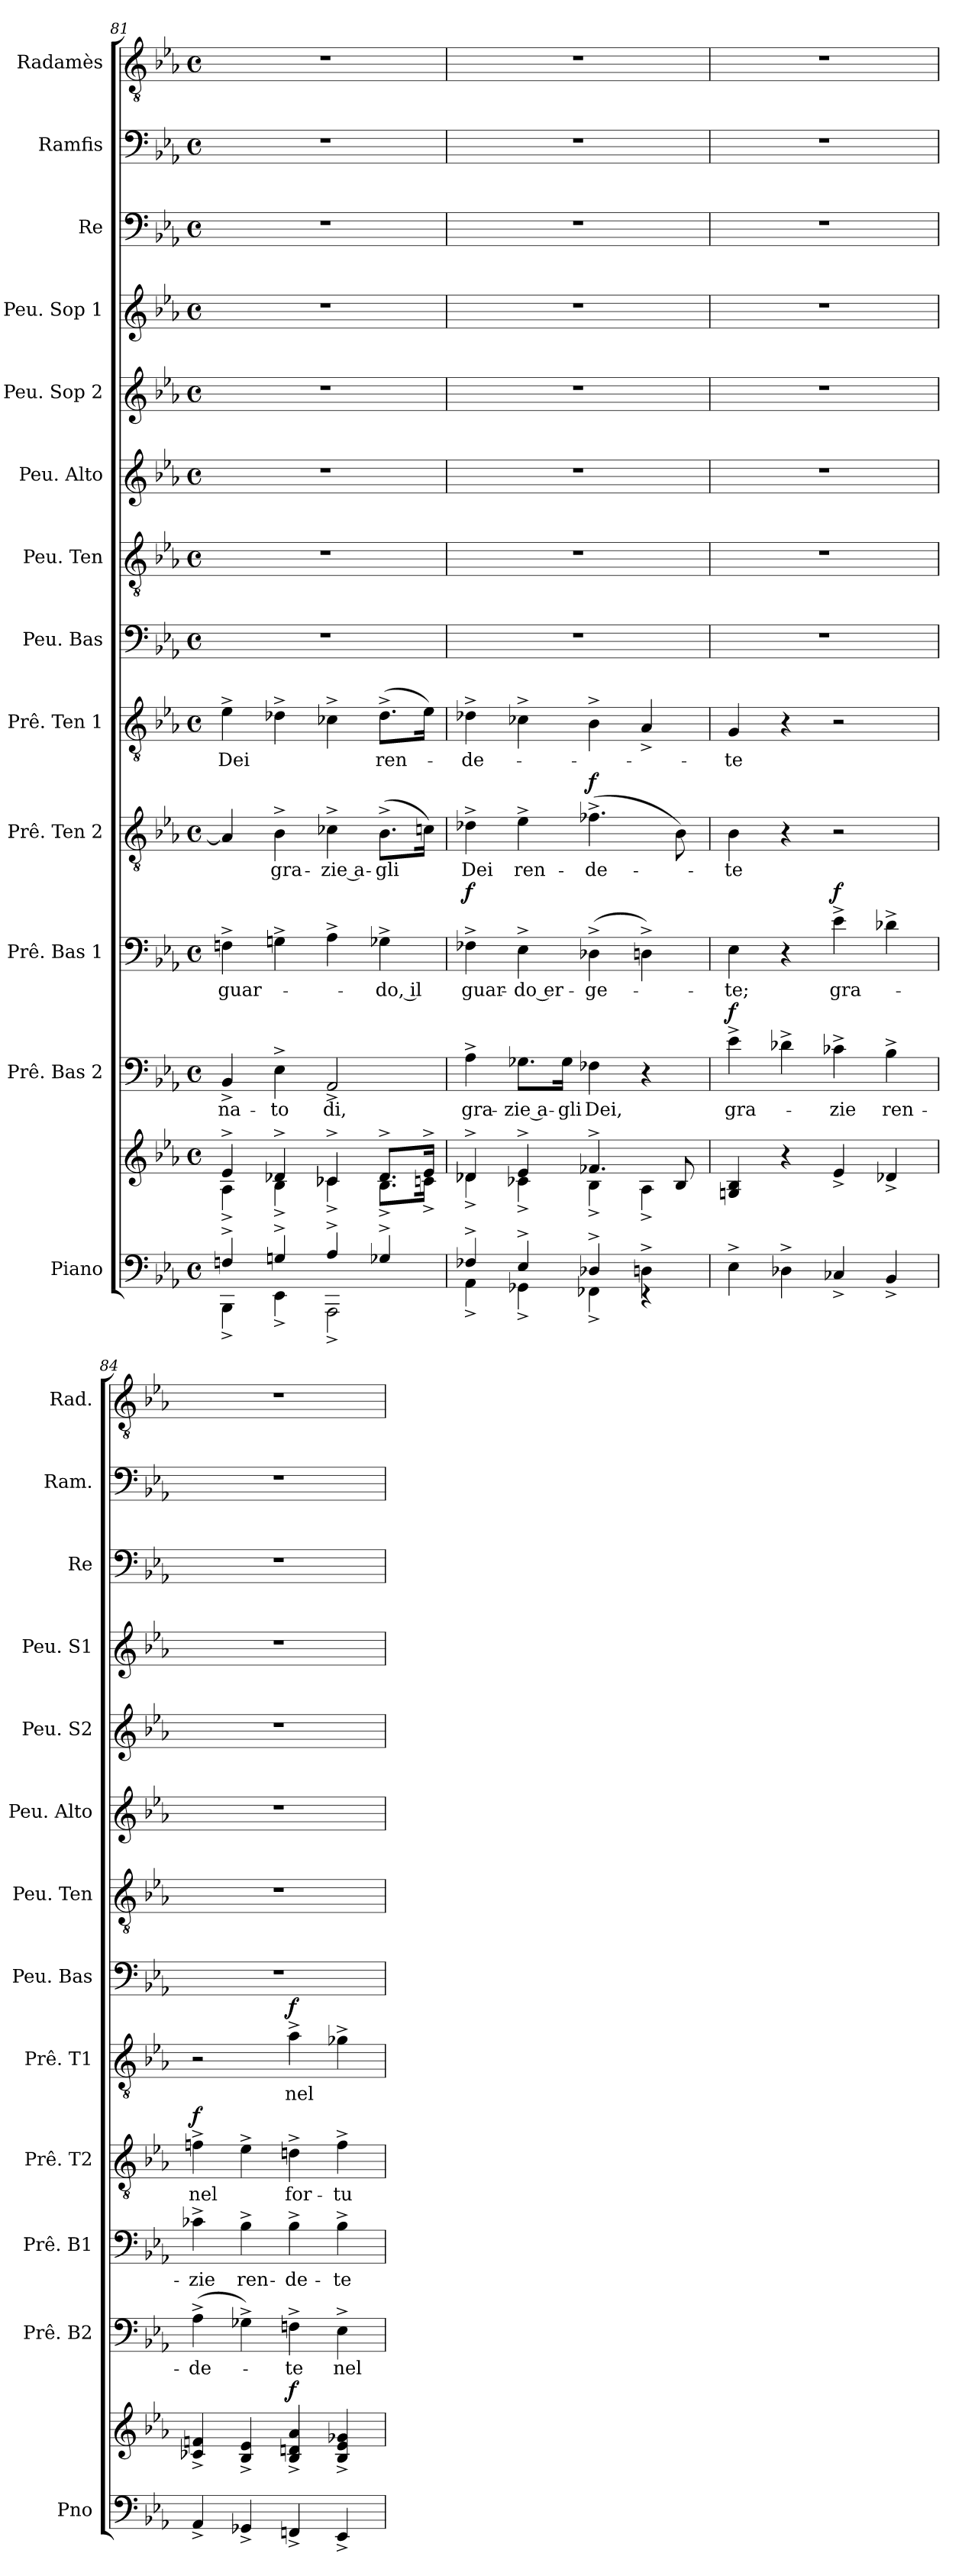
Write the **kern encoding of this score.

**kern	**kern	**dynam	**kern	**text	**dynam	**kern	**text	**dynam	**kern	**text	**dynam	**kern	**text	**dynam	**kern	**kern	**kern	**kern	**kern	**kern	**kern	**kern
*part13	*part13	*part13	*part12	*part12	*part12	*part11	*part11	*part11	*part10	*part10	*part10	*part9	*part9	*part9	*part8	*part7	*part6	*part5	*part4	*part3	*part2	*part1
*staff14	*staff13	*staff13/14	*staff12	*staff12	*staff12	*staff11	*staff11	*staff11	*staff10	*staff10	*staff10	*staff9	*staff9	*staff9	*staff8	*staff7	*staff6	*staff5	*staff4	*staff3	*staff2	*staff1
*I"Piano	*	*	*I"Prê. Bas 2	*	*	*I"Prê. Bas 1	*	*	*I"Prê. Ten 2	*	*	*I"Prê. Ten 1	*	*	*I"Peu. Bas	*I"Peu. Ten	*I"Peu. Alto	*I"Peu. Sop 2	*I"Peu. Sop 1	*I"Re	*I"Ramfis	*I"Radamès
*I'Pno	*	*	*I'Prê. B2	*	*	*I'Prê. B1	*	*	*I'Prê. T2	*	*	*I'Prê. T1	*	*	*I'Peu. Bas	*I'Peu. Ten	*I'Peu. Alto	*I'Peu. S2	*I'Peu. S1	*I'Re	*I'Ram.	*I'Rad.
*clefF4	*clefG2	*	*clefF4	*	*	*clefF4	*	*	*clefGv2	*	*	*clefGv2	*	*	*clefF4	*clefGv2	*clefG2	*clefG2	*clefG2	*clefF4	*clefF4	*clefGv2
*k[b-e-a-]	*k[b-e-a-]	*	*k[b-e-a-]	*	*	*k[b-e-a-]	*	*	*k[b-e-a-]	*	*	*k[b-e-a-]	*	*	*k[b-e-a-]	*k[b-e-a-]	*k[b-e-a-]	*k[b-e-a-]	*k[b-e-a-]	*k[b-e-a-]	*k[b-e-a-]	*k[b-e-a-]
*M4/4	*M4/4	*	*M4/4	*	*	*M4/4	*	*	*M4/4	*	*	*M4/4	*	*	*M4/4	*M4/4	*M4/4	*M4/4	*M4/4	*M4/4	*M4/4	*M4/4
*met(c)	*met(c)	*	*met(c)	*	*	*met(c)	*	*	*met(c)	*	*	*met(c)	*	*	*met(c)	*met(c)	*met(c)	*met(c)	*met(c)	*met(c)	*met(c)	*met(c)
=81	=81	=81	=81	=81	=81	=81	=81	=81	=81	=81	=81	=81	=81	=81	=81	=81	=81	=81	=81	=81	=81	=81
*^	*^	*	*	*	*	*	*	*	*	*	*	*	*	*	*	*	*	*	*	*	*	*
!	!	!	!	!	!	!LO:LY:b:color=#0055FF	!	!	!LO:LY:b:color=#0055FF	!	!	!	!	!	!LO:LY:b:color=#0055FF	!	!	!	!	!	!	!	!	!
4Fn^/	4BBB-^\	4e-^/	4A-^\	.	4BB-^/	-na-	.	4Fn^\	guar-	.	4A-/]	.	.	4e-^\	Dei	.	1r	1r	1r	1r	1r	1r	1r	1r
!	!	!	!	!	!	!LO:LY:b:color=#0055FF	!	!	!	!	!	!LO:LY:b:color=#0055FF	!	!	!	!	!	!	!	!	!	!	!	!
4Gn^/	4EE-^\	4d-X^/	4B-^\	.	4E-^\	-to	.	4Gn^\	.	.	4B-^\	gra-	.	4d-X^\	.	.	.	.	.	.	.	.	.	.
!	!	!	!	!	!	!LO:LY:b:color=#0055FF	!	!	!	!	!	!LO:LY:b:color=#0055FF	!	!	!	!	!	!	!	!	!	!	!	!
4A-^/	2AAA-^\	4c-X^/	4c-^\	.	2AA-^/	di,	.	4A-^\	.	.	4c-X^\	zie a-	.	4c-X^\	.	.	.	.	.	.	.	.	.	.
!	!	!	!	!	!	!	!	!	!LO:LY:b:color=#0055FF	!	!	!LO:LY:b:color=#0055FF	!	!	!LO:LY:b:color=#0055FF	!	!	!	!	!	!	!	!	!
4G-X^/	.	8.d-^/L	8.B-^\L	.	.	.	.	4G-X^\	do, il	.	(>8.B-^\L	-gli	.	(>8.d-^\L	ren-	.	.	.	.	.	.	.	.	.
.	.	16e-^/Jk	16cn^\Jk	.	.	.	.	.	.	.	16cn\Jk)	.	.	16e-\Jk)	.	.	.	.	.	.	.	.	.	.
=82	=82	=82	=82	=82	=82	=82	=82	=82	=82	=82	=82	=82	=82	=82	=82	=82	=82	=82	=82	=82	=82	=82	=82	=82
!	!	!	!	!	!	!LO:LY:b:color=#0055FF	!	!	!LO:LY:b:color=#0055FF	!LO:DY:a	!	!LO:LY:b:color=#0055FF	!	!	!LO:LY:b:color=#0055FF	!	!	!	!	!	!	!	!	!
4F-X^/	4AA-^\	4d-X^/	4d-^\	.	4A-^\	gra-	.	4F-X^\	guar-	f	4d-X^\	Dei	.	4d-X^\	-de-	.	1r	1r	1r	1r	1r	1r	1r	1r
!	!	!	!	!	!	!LO:LY:b:color=#0055FF	!	!	!LO:LY:b:color=#0055FF	!	!	!LO:LY:b:color=#0055FF	!	!	!	!	!	!	!	!	!	!	!	!
4E-^/	4GG-X^\	4e-^/	4c-X^\	.	8.G-X\L	zie a-	.	4E-^\	do er-	.	4e-^\	ren-	.	4c-X^\	.	.	.	.	.	.	.	.	.	.
!	!	!	!	!	!	!LO:LY:b:color=#0055FF	!	!	!	!	!	!	!	!	!	!	!	!	!	!	!	!	!	!
.	.	.	.	.	16G-\Jk	-gli	.	.	.	.	.	.	.	.	.	.	.	.	.	.	.	.	.	.
!	!	!	!	!	!	!LO:LY:b:color=#0055FF	!	!	!LO:LY:b:color=#0055FF	!	!	!LO:LY:b:color=#0055FF	!LO:DY:a	!	!	!	!	!	!	!	!	!	!	!
4D-X^/	4FF-X^\	4.f-X^/	4B-^\	.	4F-X\	Dei,	.	(>4D-X^\	-ge-	.	(>4.f-X^\	-de-	f	4B-^\	.	.	.	.	.	.	.	.	.	.
4Dn^\	4r	.	4A-^\	.	4r	.	.	4Dn^\)	.	.	.	.	.	4A-^/	.	.	.	.	.	.	.	.	.	.
.	.	8B-/	.	.	.	.	.	.	.	.	8B-\)	.	.	.	.	.	.	.	.	.	.	.	.	.
*v	*v	*	*	*	*	*	*	*	*	*	*	*	*	*	*	*	*	*	*	*	*	*	*	*
*	*v	*v	*	*	*	*	*	*	*	*	*	*	*	*	*	*	*	*	*	*	*	*	*
!!LO:LB:g=z
=83	=83	=83	=83	=83	=83	=83	=83	=83	=83	=83	=83	=83	=83	=83	=83	=83	=83	=83	=83	=83	=83	=83
!	!	!	!	!LO:LY:b:color=#0055FF	!LO:DY:a	!	!LO:LY:b:color=#0055FF	!	!	!LO:LY:b:color=#0055FF	!	!	!LO:LY:b:color=#0055FF	!	!	!	!	!	!	!	!	!
4E-^\	4Gn/ 4B-/	.	4e-^\	gra-	f	4E-\	-te;	.	4B-\	-te	.	4G/	-te	.	1r	1r	1r	1r	1r	1r	1r	1r
4D-X^\	4r	.	4d-X^\	.	.	4r	.	.	4r	.	.	4r	.	.	.	.	.	.	.	.	.	.
!	!	!	!	!LO:LY:b:color=#0055FF	!	!	!LO:LY:b:color=#0055FF	!LO:DY:a	!	!	!	!	!	!	!	!	!	!	!	!	!	!
4C-X^/	4e-^/	.	4c-X^\	-zie	.	4e-^\	gra-	f	2r	.	.	2r	.	.	.	.	.	.	.	.	.	.
!	!	!	!	!LO:LY:b:color=#0055FF	!	!	!	!	!	!	!	!	!	!	!	!	!	!	!	!	!	!
4BB-^/	4d-X^/	.	4B-^\	ren-	.	4d-X^\	.	.	.	.	.	.	.	.	.	.	.	.	.	.	.	.
=84	=84	=84	=84	=84	=84	=84	=84	=84	=84	=84	=84	=84	=84	=84	=84	=84	=84	=84	=84	=84	=84	=84
!	!	!	!	!LO:LY:b:color=#0055FF	!	!	!LO:LY:b:color=#0055FF	!	!	!LO:LY:b:color=#0055FF	!LO:DY:a	!	!	!	!	!	!	!	!	!	!	!
4AA-^/	4c-X/^ 4fn/^	.	(>4A-^\	-de-	.	4c-X^\	-zie	.	4fn^\	nel	f	2r	.	.	1r	1r	1r	1r	1r	1r	1r	1r
!	!	!	!	!	!	!	!LO:LY:b:color=#0055FF	!	!	!	!	!	!	!	!	!	!	!	!	!	!	!
4GG-X^/	4B-/^ 4e-/^	.	4G-X^\)	.	.	4B-^\	ren-	.	4e-^\	.	.	.	.	.	.	.	.	.	.	.	.	.
!	!	!LO:DY:a	!	!LO:LY:b:color=#0055FF	!	!	!LO:LY:b:color=#0055FF	!	!	!LO:LY:b:color=#0055FF	!	!	!LO:LY:b:color=#0055FF	!LO:DY:a	!	!	!	!	!	!	!	!
4FFn^/	4B-/^ 4dn/^ 4a-/^	f	4Fn^\	-te	.	4B-^\	-de-	.	4dn^\	for-	.	4a-^\	nel	f	.	.	.	.	.	.	.	.
!	!	!	!	!LO:LY:b:color=#0055FF	!	!	!LO:LY:b:color=#0055FF	!	!	!LO:LY:b:color=#0055FF	!	!	!	!	!	!	!	!	!	!	!	!
4EE-^/	4B-/^ 4e-/^ 4g-X/^	.	4E-^\	nel	.	4B-^\	-te	.	4f^\	-tu-	.	4g-X^\	.	.	.	.	.	.	.	.	.	.
=	=	=	=	=	=	=	=	=	=	=	=	=	=	=	=	=	=	=	=	=	=	=
*-	*-	*-	*-	*-	*-	*-	*-	*-	*-	*-	*-	*-	*-	*-	*-	*-	*-	*-	*-	*-	*-	*-
